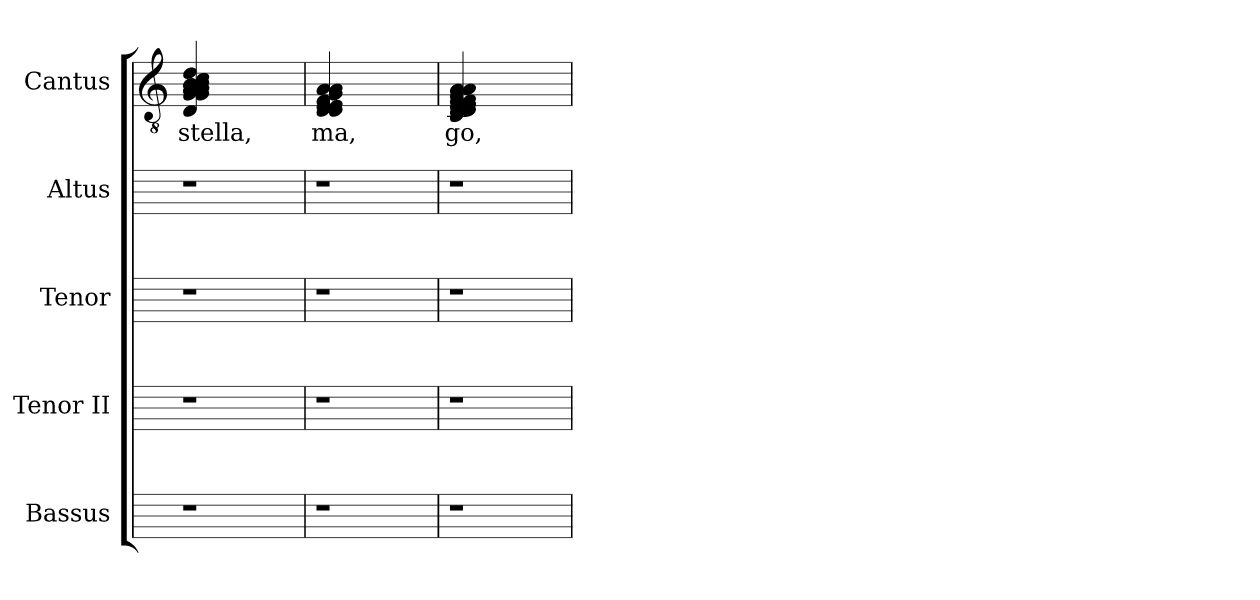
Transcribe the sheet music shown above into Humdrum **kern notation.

**kern	**kern	**kern	**kern	**kern	**text
*part5	*part4	*part3	*part2	*part1	*part1
*staff5	*staff4	*staff3	*staff2	*staff1	*staff1
*I"Bassus	*I"Tenor II	*I"Tenor	*I"Altus	*I"Cantus	*
*I'Bassus	*	*I'Tenor	*I'Altus	*I'Cantus	*
!!LO:PB:g=z
*stria5	*stria5	*stria5	*stria5	*stria5	*
*	*	*	*	*clefGv2	*
=1	=1	=1	=1	=1	=1
!	!	!	!	!	!LO:LY:b:cj
1r	1r	1r	1r	(>(>(>4D/ 4A/ 4B/ 4G/ 4A/ 4B/ 4d/ 4c/ 4B/ 4A/ 4G/ 4A/	stella,
.	.	.	.	2.ryy	.
=2	=2	=2	=2	=2	=2
!	!	!	!	!	!LO:LY:b:cj
1r	1r	1r	1r	(>(>4A/ 4A/ 4D/ 4E/ 4G/ 4F/ 4E/ 4D/	-ma,
.	.	.	.	2.ryy	.
=3	=3	=3	=3	=3	=3
!	!	!	!	!	!LO:LY:b
1r	1r	1r	1r	(>4F/ 4E/ 4G/ 4A/ 4A/ 4D/ 4E/ 4F/ 4E/ 4D/ 4C/	-go,
.	.	.	.	2.ryy	.
=	=	=	=	=	=
*-	*-	*-	*-	*-	*-
